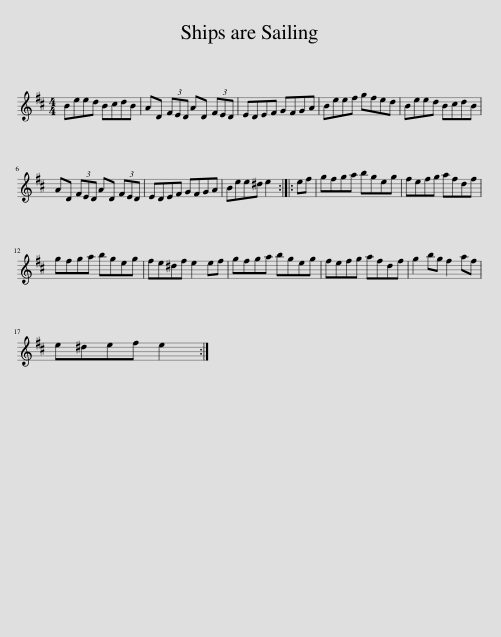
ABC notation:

X:1
L:1/8
M:4/4
I:linebreak $
K:D
V:1 treble
V:1
 Beed BcdB | AD (3FED AD (3FED | EDEF GFGA | Beef gfed | Beed BcdB |$ %5
 AD (3FED AD (3FED | EDEF GFGA | Bee^d e2 :: ef | gfga bgeg | %10
 fefg afdf |$ gfga bgeg | fe^df e2 ef | gfga bgeg | fefg afdf | %15
 g2 bg f2 af |$ e^def e2 :| %17
